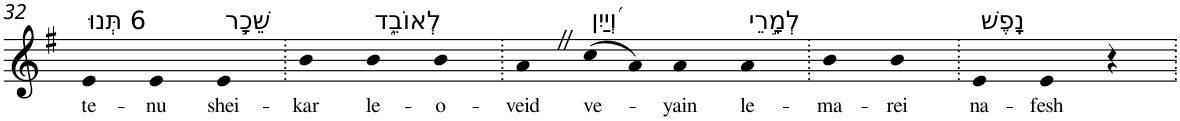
**kern	**text
*part1	*part1
*staff1	*staff1
*I"Piano	*
*I'Pno	*
!!LO:PB:g=z
*clefG2	*
*k[f#]	*
*G:	*
=32	=32
!LO:TX:a:t=6 תְּנוּ	!
!	!LO:LY:b
4e	te-
!	!LO:LY:b
4e	-nu
!LO:TX:a:t=שֵׁכָ֣ר	!
!	!LO:LY:b
4e	shei-
=33.	=33.
!	!LO:LY:b
4b	-kar
!LO:TX:a:t=לְאוֹבֵ֑ד	!
!	!LO:LY:b
4b	le-
!	!LO:LY:b
4b	-o-
=34.	=34.
!	!LO:LY:b
4aZ	-veid
!LO:TX:a:t=וְ֝יַיִן	!
!	!LO:LY:b
(>8cc	ve-
8a)	.
!	!LO:LY:b
4a	-yain
!LO:TX:a:t=לְמָ֣רֵי	!
!	!LO:LY:b
4a	le-
=35.	=35.
!	!LO:LY:b
4b	-ma-
!	!LO:LY:b
4b	-rei
=36.	=36.
!LO:TX:a:t=נָֽפֶשׁ	!
!	!LO:LY:b
4e	na-
!	!LO:LY:b
4e	-fesh
4r	.
=.	=.
*-	*-
